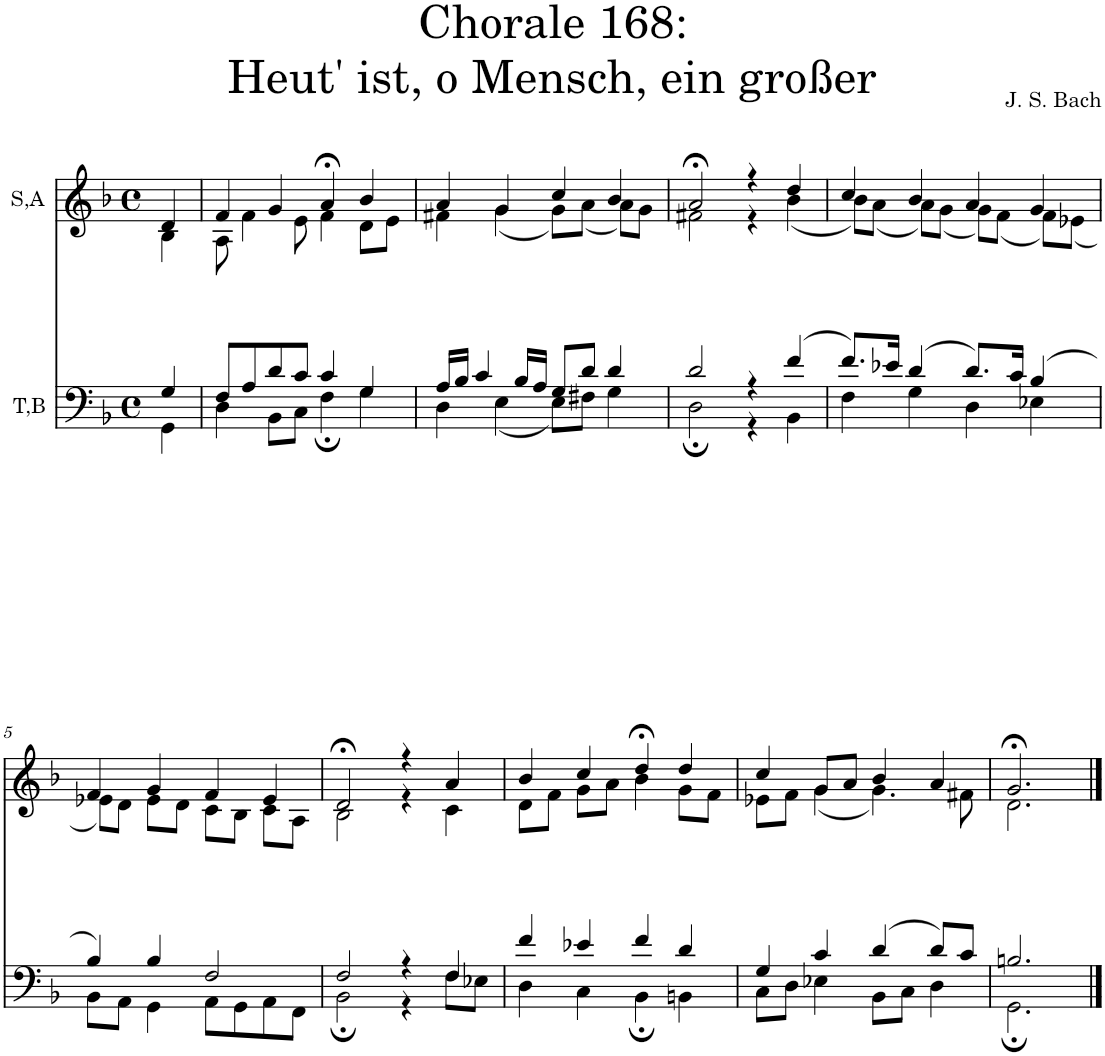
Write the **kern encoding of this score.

**kern	**kern
*part2	*part1
*staff2	*staff1
*I"T,B	*I"S,A
*clefF4	*clefG2
*k[b-]	*k[b-]
*M4/4	*M4/4
*met(c)	*met(c)
=	=
*^	*^
4G/	4GG\	4d/	4B-\
=1	=1	=1	=1
8F/L	4D\	4f/	8A\
8A/	.	.	4f\
8d/	8BB-\L	4g/	.
8c/J	8C\J	.	8e\
4c/	4F;\	4a;</	4f\
4G/	4G\	4b-/	8d\L
.	.	.	8e\J
=2	=2	=2	=2
16A/LL	4D\	4a/	4f#X\
16B-/JJ	.	.	.
4c/	.	.	.
.	(<4E\	4g/	(<4g\
16B-/LL	.	.	.
16A/JJ	.	.	.
8G/L	8E\L)	4cc/	8g\L)
8d/J	8F#X\J	.	(<8a\J
4d/	4G\	4b-/	8a\L)
.	.	.	8g\J
=3	=3	=3	=3
2d/	2D;\	2a;</	2f#X\
4r	4r	4r	4r
(>4f/	4BB-\	4dd/	(<4b-\
=4	=4	=4	=4
8.f/L)	4F\	4cc/	8b-\L)
.	.	.	(<8a\J
16e-X/Jk	.	.	.
(>4d/	4G\	4b-/	8a\L)
.	.	.	(<8g\J
8.d/L)	4D\	4a/	8g\L)
.	.	.	(<8f\J
16c/Jk	.	.	.
(>4B-/	4E-X\	4g/	8f\L)
.	.	.	(<8e-X\J
!!LO:LB:g=z	!!
=5	=5	=5	=5
4B-/)	8BB-\L	4f/	8e-X\L)
.	8AA\J	.	8d\J
4B-/	4GG\	4g/	8e-\L
.	.	.	8d\J
2F/	8AA\L	4f/	8c\L
.	8GG\	.	8B-\J
.	8AA\	4e-/	8c\L
.	8FF\J	.	8A\J
=6	=6	=6	=6
2F/	2BB-;\	2d;</	2B-\
4r	4r	4r	4r
4F/	8F\L	4a/	4c\
.	8E-X\J	.	.
=7	=7	=7	=7
4f/	4D\	4b-/	8d\L
.	.	.	8f\J
4e-X/	4C\	4cc/	8g\L
.	.	.	8a\J
4f/	4BB-;\	4dd;</	4b-\
4d/	4BBn\	4dd/	8g\L
.	.	.	8f\J
=8	=8	=8	=8
4G/	8C\L	4cc/	8e-X\L
.	8D\J	.	8f\J
4c/	4E-X\	8g/L	(<4g\
.	.	8a/J	.
(>4d/	8BB-\L	4b-/	4.g\)
.	8C\J	.	.
8d/L)	4D\	4a/	.
8c/J	.	.	8f#X\
=9	=9	=9	=9
2.Bn/	2.GG;\	2.g;</	2.d\
*v	*v	*	*
*	*v	*v
==	==
*-	*-
